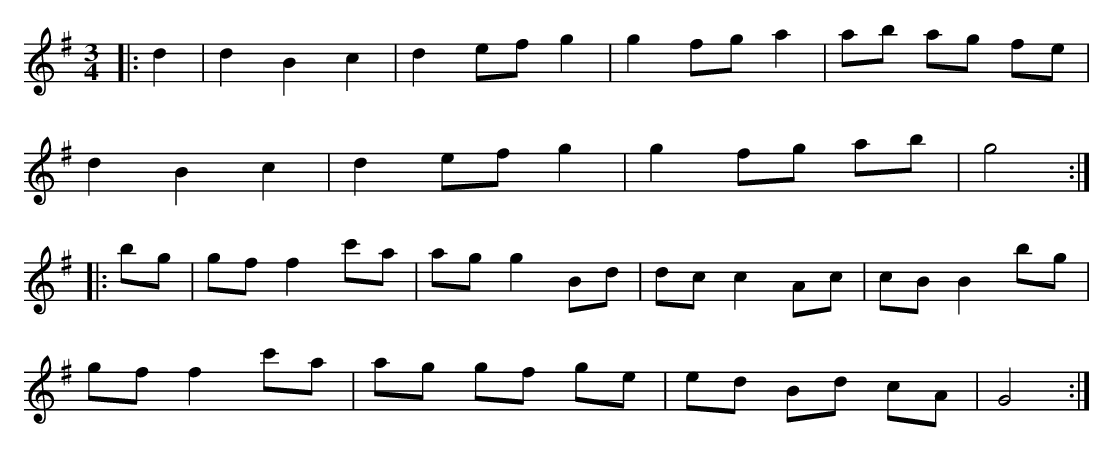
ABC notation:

X:1
M:3/4
K:G
|:d2|d2B2c2|d2efg2|g2fga2|ab ag fe|
d2B2c2|d2efg2|g2fg ab|g4:|
|:bg|gff2c'a|agg2Bd|dcc2Ac|cBB2bg|
gff2c'a|ag gf ge|ed Bd cA|G4:|
